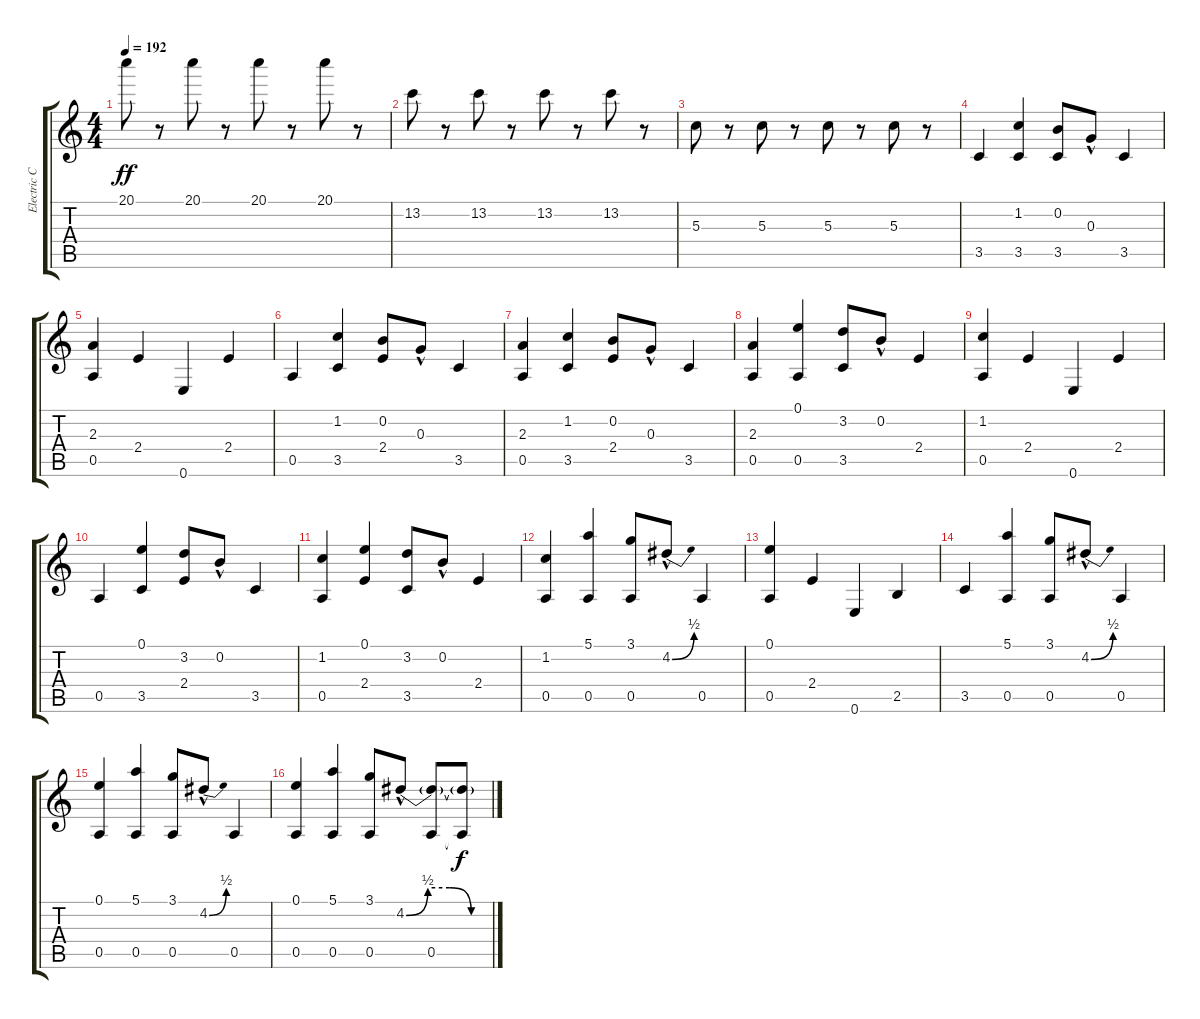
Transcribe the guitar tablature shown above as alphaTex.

\track ("Electric Clean" "Electric C") {instrument electricguitarjazz}
\staff {score tabs}
\tuning (E4 B3 G3 D3 A2 E2) {hide}
\ts (4 4)
\tempo 192
\clef g2
\ks c
20.1.8{dy ff instrument electricguitarjazz} r.8 20.1.8 r.8 20.1.8 r.8 20.1.8 r.8 |
13.2.8 r.8 13.2.8 r.8 13.2.8 r.8 13.2.8 r.8 |
5.3.8 r.8 5.3.8 r.8 5.3.8 r.8 5.3.8 r.8 |
3.5.4 (1.2 3.5).4 (0.2 3.5).8 0.3{hac}.8 3.5.4 |
(2.3 0.5).4 2.4.4 0.6.4 2.4.4 |
0.5.4 (1.2 3.5).4 (0.2 2.4).8 0.3{hac}.8 3.5.4 |
(2.3 0.5).4 (1.2 3.5).4 (0.2 2.4).8 0.3{hac}.8 3.5.4 |
(2.3 0.5).4 (0.1 0.5).4 (3.2 3.5).8 0.2{hac}.8 2.4.4 |
(1.2 0.5).4 2.4.4 0.6.4 2.4.4 |
0.5.4 (0.1 3.5).4 (3.2 2.4).8 0.2{hac}.8 3.5.4 |
(1.2 0.5).4 (0.1 2.4).4 (3.2 3.5).8 0.2{hac}.8 2.4.4 |
(1.2 0.5).4 (5.1 0.5).4 (3.1 0.5).8 4.2{be (bend 0 0 60 2) hac}.8 0.5.4 |
(0.1 0.5).4 2.4.4 0.6.4 2.5.4 |
3.5.4 (5.1 0.5).4 (3.1 0.5).8 4.2{be (bend 0 0 60 2) hac}.8 0.5.4 |
(0.1 0.5).4 (5.1 0.5).4 (3.1 0.5).8 4.2{be (bend 0 0 60 2) hac}.8 0.5.4 |
(0.1 0.5).4 (5.1 0.5).4 (3.1 0.5).8 4.2{be (custom 0 0 15 2 30 2 45 0 60 0) hac}.8 (4.2{t} 0.5).8 (4.2{t} 0.5{t}).8{dy f}
